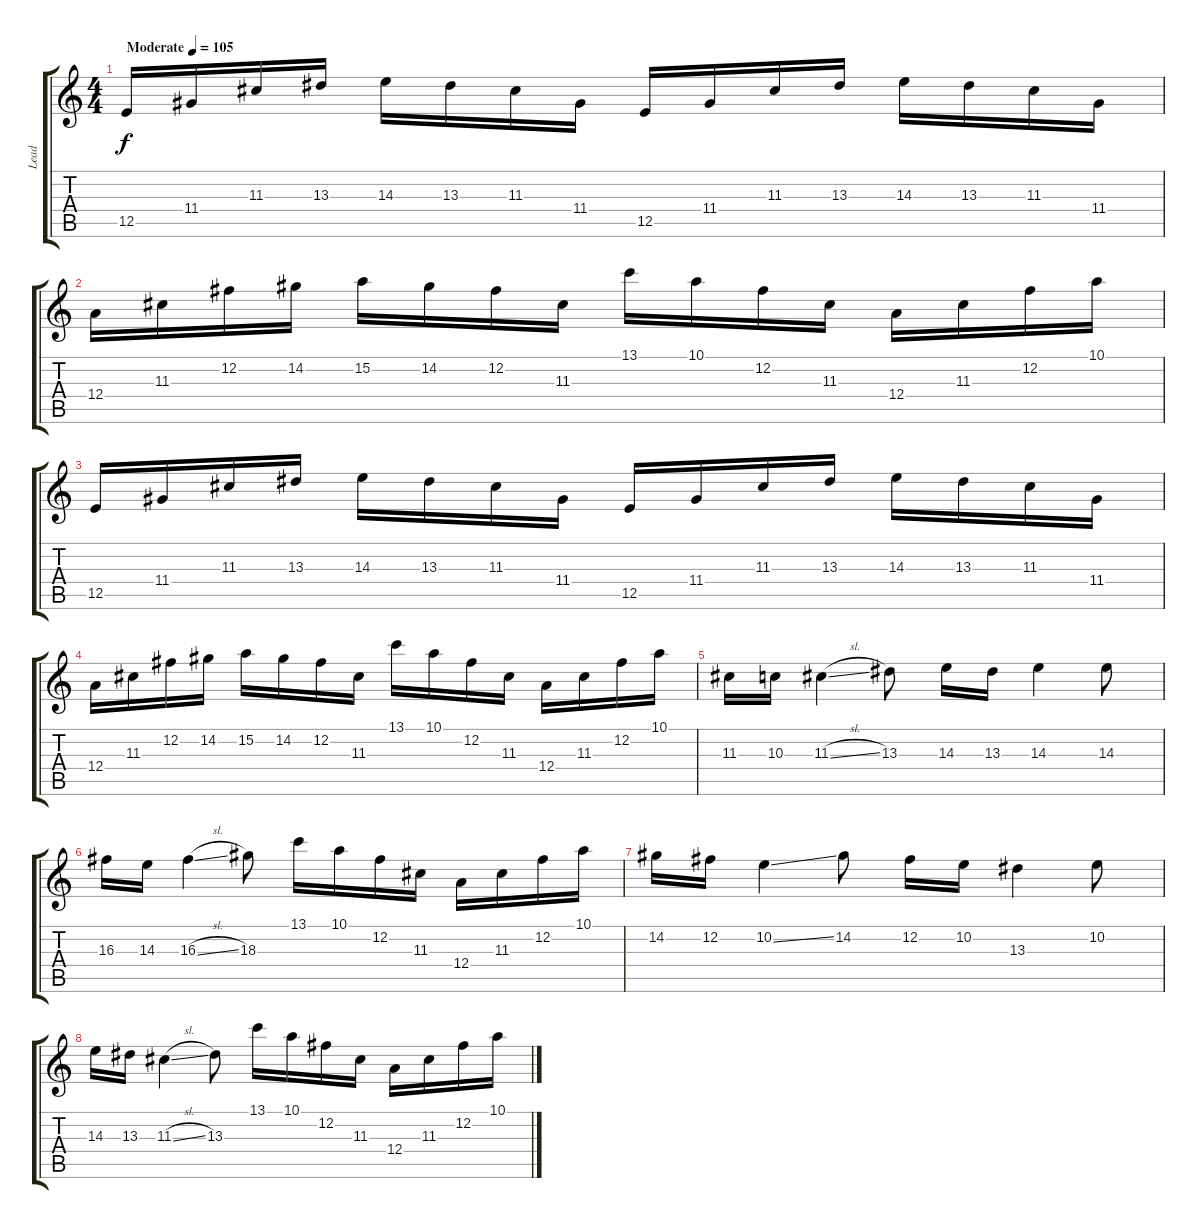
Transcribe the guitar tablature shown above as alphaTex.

\track ("Lead" "Lead") {instrument distortionguitar}
\staff {score tabs}
\tuning (B3 Gb3 D3 A2 E2 B1) {hide}
\ts (4 4)
\tempo (105 "Moderate")
\clef g2
\ks c
12.5.16{dy f instrument distortionguitar} 11.4.16 11.3.16 13.3.16 14.3.16 13.3.16 11.3.16 11.4.16 12.5.16 11.4.16 11.3.16 13.3.16 14.3.16 13.3.16 11.3.16 11.4.16 |
12.4.16 11.3.16 12.2.16 14.2.16 15.2.16 14.2.16 12.2.16 11.3.16 13.1.16 10.1.16 12.2.16 11.3.16 12.4.16 11.3.16 12.2.16 10.1.16 |
12.5.16 11.4.16 11.3.16 13.3.16 14.3.16 13.3.16 11.3.16 11.4.16 12.5.16 11.4.16 11.3.16 13.3.16 14.3.16 13.3.16 11.3.16 11.4.16 |
12.4.16 11.3.16 12.2.16 14.2.16 15.2.16 14.2.16 12.2.16 11.3.16 13.1.16 10.1.16 12.2.16 11.3.16 12.4.16 11.3.16 12.2.16 10.1.16 |
11.3.16 10.3.16 11.3{sl}.4 13.3.8 14.3.16 13.3.16 14.3.4 14.3.8 |
16.3.16 14.3.16 16.3{sl}.4 18.3.8 13.1.16 10.1.16 12.2.16 11.3.16 12.4.16 11.3.16 12.2.16 10.1.16 |
14.2.16 12.2.16 10.2{ss}.4 14.2.8 12.2.16 10.2.16 13.3.4 10.2.8 |
14.3.16 13.3.16 11.3{sl}.4 13.3.8 13.1.16 10.1.16 12.2.16 11.3.16 12.4.16 11.3.16 12.2.16 10.1.16
